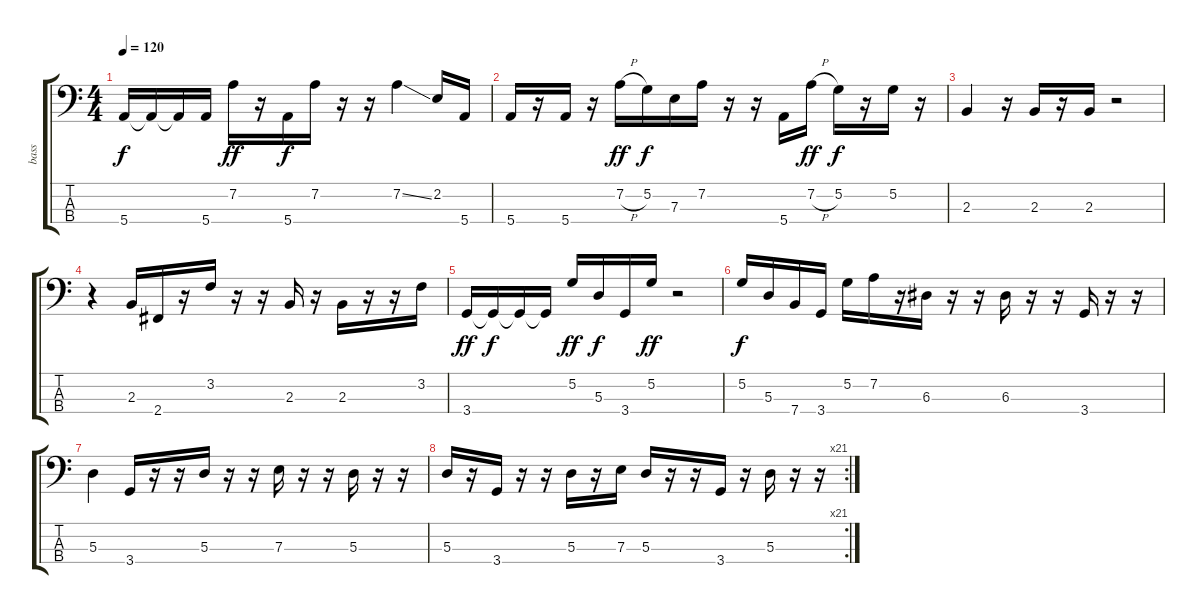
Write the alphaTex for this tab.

\track ("bass" "bass") {instrument slapbass1}
\staff {score tabs}
\tuning (G2 D2 A1 E1) {hide}
\ts (4 4)
\tempo 120
\clef f4
\ks c
5.4.16{dy f instrument slapbass1} 5.4{t}.16 5.4{t}.16 5.4.16 7.2.16{dy ff} r.16 5.4.16{dy f} 7.2.16 r.16 r.16 7.2{ss}.4 2.2.16 5.4.16 |
5.4.16 r.16 5.4.16 r.16 7.2{h}.16{dy ff} 5.2.16{dy f} 7.3.16 7.2.16 r.16 r.16 5.4.16 7.2{h}.16{dy ff} 5.2.16{dy f} r.16 5.2.16 r.16 |
2.3.4 r.16 2.3.16 r.16 2.3.16 r.2 |
r.4 2.3.16 2.4.16 r.16 3.2.16 r.16 r.16 2.3.16 r.16 2.3.16 r.16 r.16 3.2.16 |
3.4.16{dy ff} 3.4{t}.16{dy f} 3.4{t}.16 3.4{t}.16 5.2.16{dy ff} 5.3.16{dy f} 3.4.16 5.2.16{dy ff} r.2 |
5.2.16{dy f} 5.3.16 7.4.16 3.4.16 5.2.16 7.2.16 r.16 6.3.16 r.16 r.16 6.3.16 r.16 r.16 3.4.16 r.16 r.16 |
5.3.4 3.4.16 r.16 r.16 5.3.16 r.16 r.16 7.3.16 r.16 r.16 5.3.16 r.16 r.16 |
\rc 21
5.3.16 r.16 3.4.16 r.16 r.16 5.3.16 r.16 7.3.16 5.3.16 r.16 r.16 3.4.16 r.16 5.3.16 r.16 r.16
